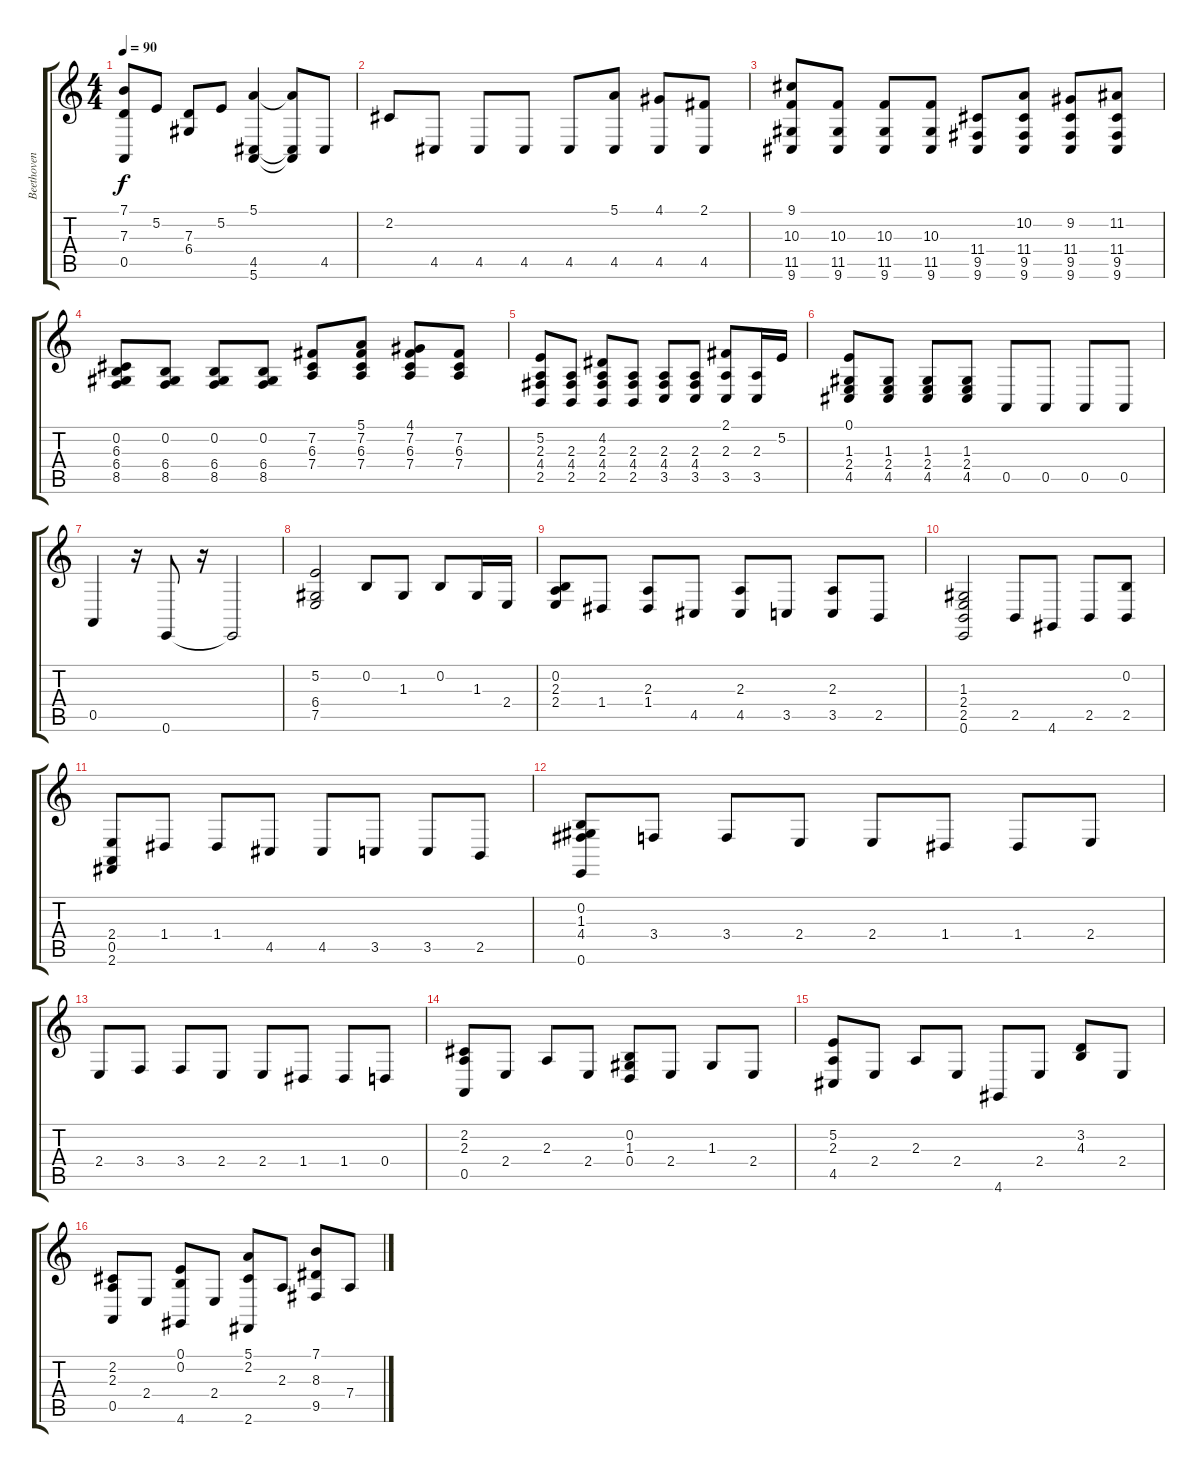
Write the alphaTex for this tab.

\track ("Beethoven" "Beethoven") {instrument acousticgrandpiano}
\staff {score tabs}
\tuning (E4 B3 G3 D3 A2 E2) {hide}
\ts (4 4)
\tempo 90
\clef g2
\ks c
(7.1 7.3 0.5).8{dy f} 5.2.8 (7.3 6.4).8 5.2.8 (5.1 4.5 5.6).4 (5.1{t} 4.5{t} 5.6{t}).8 4.5.8 |
2.2.8 4.5.8 4.5.8 4.5.8 4.5.8 (5.1 4.5).8 (4.1 4.5).8 (2.1 4.5).8 |
(9.1 10.3 11.5 9.6).8 (10.3 11.5 9.6).8 (10.3 11.5 9.6).8 (10.3 11.5 9.6).8 (11.4 9.5 9.6).8 (10.2 11.4 9.5 9.6).8 (9.2 11.4 9.5 9.6).8 (11.2 11.4 9.5 9.6).8 |
(0.2 6.3 6.4 8.5).8 (0.2 6.4 8.5).8 (0.2 6.4 8.5).8 (0.2 6.4 8.5).8 (7.2 6.3 7.4).8 (5.1 7.2 6.3 7.4).8 (4.1 7.2 6.3 7.4).8 (7.2 6.3 7.4).8 |
(5.2 2.3 4.4 2.5).8 (2.3 4.4 2.5).8 (4.2 2.3 4.4 2.5).8 (2.3 4.4 2.5).8 (2.3 4.4 3.5).8 (2.3 4.4 3.5).8 (2.1 2.3 3.5).8 (2.3 3.5).16 5.2.16 |
(0.1 1.3 2.4 4.5).8 (1.3 2.4 4.5).8 (1.3 2.4 4.5).8 (1.3 2.4 4.5).8 0.5.8 0.5.8 0.5.8 0.5.8 |
0.5.4 r.16 0.6.8 r.16 0.6{t}.2 |
(5.2 6.4 7.5).2 0.2.8 1.3.8 0.2.8 1.3.16 2.4.16 |
(0.2 2.3 2.4).8 1.4.8 (2.3 1.4).8 4.5.8 (2.3 4.5).8 3.5.8 (2.3 3.5).8 2.5.8 |
(1.3 2.4 2.5 0.6).2 2.5.8 4.6.8 2.5.8 (0.2 2.5).8 |
(2.4 0.5 2.6).8 1.4.8 1.4.8 4.5.8 4.5.8 3.5.8 3.5.8 2.5.8 |
(0.2 1.3 4.4 0.6).8 3.4.8 3.4.8 2.4.8 2.4.8 1.4.8 1.4.8 2.4.8 |
2.4.8 3.4.8 3.4.8 2.4.8 2.4.8 1.4.8 1.4.8 0.4.8 |
(2.2 2.3 0.5).8 2.4.8 2.3.8 2.4.8 (0.2 1.3 0.4).8 2.4.8 1.3.8 2.4.8 |
(5.2 2.3 4.5).8 2.4.8 2.3.8 2.4.8 4.6.8 2.4.8 (3.2 4.3).8 2.4.8 |
(2.2 2.3 0.5).8 2.4.8 (0.1 0.2 4.6).8 2.4.8 (5.1 2.2 2.6).8 2.3.8 (7.1 8.3 9.5).8 7.4.8
